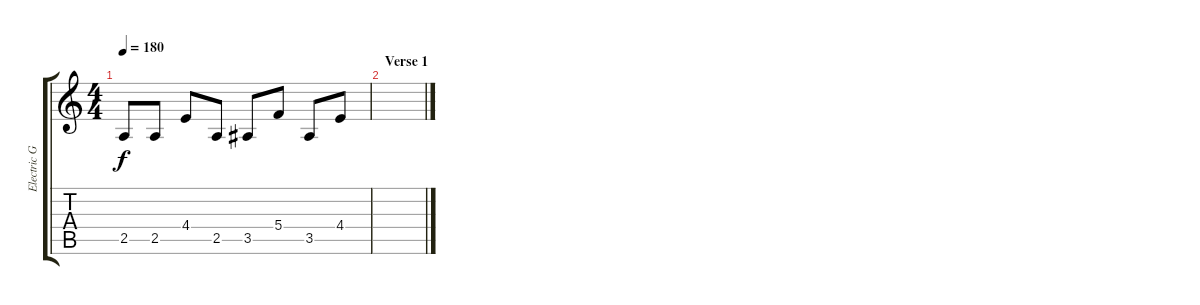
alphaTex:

\track ("Electric Guitar 2" "Electric G") {instrument distortionguitar}
\staff {score tabs}
\tuning (D4 A3 F3 C3 G2 D2) {hide}
\ts (4 4)
\tempo 180
\clef g2
\ks c
2.5.8{dy f} 2.5.8 4.4.8 2.5.8 3.5.8 5.4.8 3.5.8 4.4.8 |
\section ("" "Verse 1")
